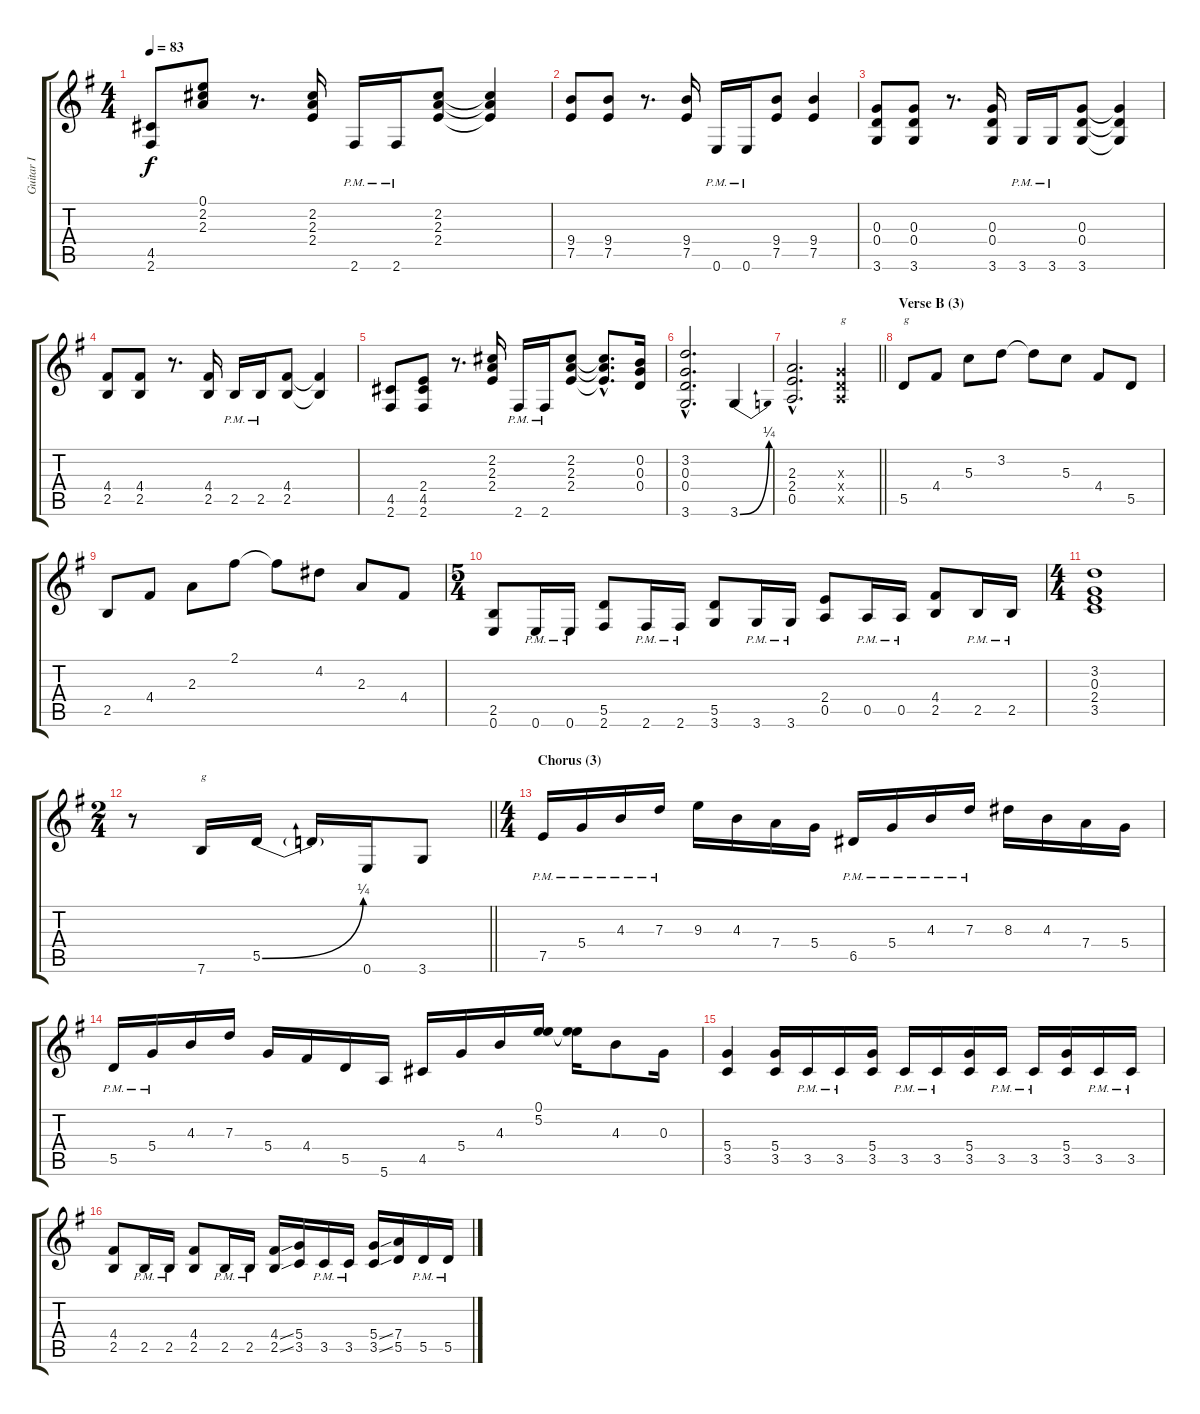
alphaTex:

\track ("Guitar I" "Guitar I") {instrument distortionguitar}
\staff {score tabs}
\tuning (E4 B3 G3 D3 A2 E2) {hide}
\ts (4 4)
\tempo 83
\clef g2
\ks eminor
(4.5 2.6).8{dy f} (0.1 2.2 2.3).8 r.8{d} (2.2 2.3 2.4).16 2.6{pm}.16 2.6{pm}.16 (2.2 2.3 2.4).8 (2.2{t} 2.3{t} 2.4{t}).4 |
(9.4 7.5).8 (9.4 7.5).8 r.8{d} (9.4 7.5).16 0.6{pm}.16 0.6{pm}.16 (9.4 7.5).8 (9.4 7.5).4 |
(0.3 0.4 3.6).8 (0.3 0.4 3.6).8 r.8{d} (0.3 0.4 3.6).16 3.6{pm}.16 3.6{pm}.16 (0.3 0.4 3.6).8 (0.3{t} 0.4{t} 3.6{t}).4 |
(4.4 2.5).8 (4.4 2.5).8 r.8{d} (4.4 2.5).16 2.5{pm}.16 2.5{pm}.16 (4.4 2.5).8 (4.4{t} 2.5{t}).4 |
(4.5 2.6).8 (2.4 4.5 2.6).8 r.8{d} (2.2 2.3 2.4).16 2.6{pm}.16 2.6{pm}.16 (2.2 2.3 2.4).8 (2.2{hac t} 2.3{hac t} 2.4{hac t}).8{d} (0.2 0.3 0.4).16 |
(3.2{hac} 0.3{hac} 0.4{hac} 3.6{hac}).2{d} 3.6{be (bend 0 0 60 1)}.4 |
\barLineRight lightlight
(2.3{hac} 2.4{hac} 0.5{hac}).2{d} (0.3{x} 0.4{x} 0.5{x}).4{txt "g"} |
\section ("" "Verse B (3)")
5.5.8{txt "g"} 4.4.8 5.3.8 3.2.8 3.2{t}.8 5.3.8 4.4.8 5.5.8 |
2.5.8 4.4.8 2.3.8 2.1.8 2.1{t}.8 4.2.8 2.3.8 4.4.8 |
\ts (5 4)
(2.5 0.6).8 0.6{pm}.16 0.6{pm}.16 (5.5 2.6).8 2.6{pm}.16 2.6{pm}.16 (5.5 3.6).8 3.6{pm}.16 3.6{pm}.16 (2.4 0.5).8 0.5{pm}.16 0.5{pm}.16 (4.4 2.5).8 2.5{pm}.16 2.5{pm}.16 |
\ts (4 4)
(3.2 0.3 2.4 3.5).1 |
\ts (2 4)
\barLineRight lightlight
r.8 7.6.16{txt "g"} 5.5{be (bend 0 0 60 1)}.16 5.5{t}.16 0.6.16 3.6.8 |
\ts (4 4)
\section ("" "Chorus (3)")
7.5{pm}.16 5.4{pm}.16 4.3{pm}.16 7.3{pm}.16 9.3.16 4.3.16 7.4.16 5.4.16 6.5{pm}.16 5.4{pm}.16 4.3{pm}.16 7.3{pm}.16 8.3.16 4.3.16 7.4.16 5.4.16 |
5.5{pm}.16 5.4{pm}.16 4.3.16 7.3.16 5.4.16 4.4.16 5.5.16 5.6.16 4.5.16 5.4.16 4.3.16 (0.1 5.2).16 (0.1{t} 5.2{t}).16 4.3.8 0.3.16 |
(5.4 3.5).4 (5.4 3.5).16 3.5{pm}.16 3.5{pm}.16 (5.4 3.5).16 3.5{pm}.16 3.5{pm}.16 (5.4 3.5).16 3.5{pm}.16 3.5{pm}.16 (5.4 3.5).16 3.5{pm}.16 3.5{pm}.16 |
(4.4 2.5).8 2.5{pm}.16 2.5{pm}.16 (4.4 2.5).8 2.5{pm}.16 2.5{pm}.16 (4.4{ss} 2.5{ss}).16 (5.4 3.5).16 3.5{pm}.16 3.5{pm}.16 (5.4{ss} 3.5{ss}).16 (7.4 5.5).16 5.5{pm}.16 5.5{pm}.16
